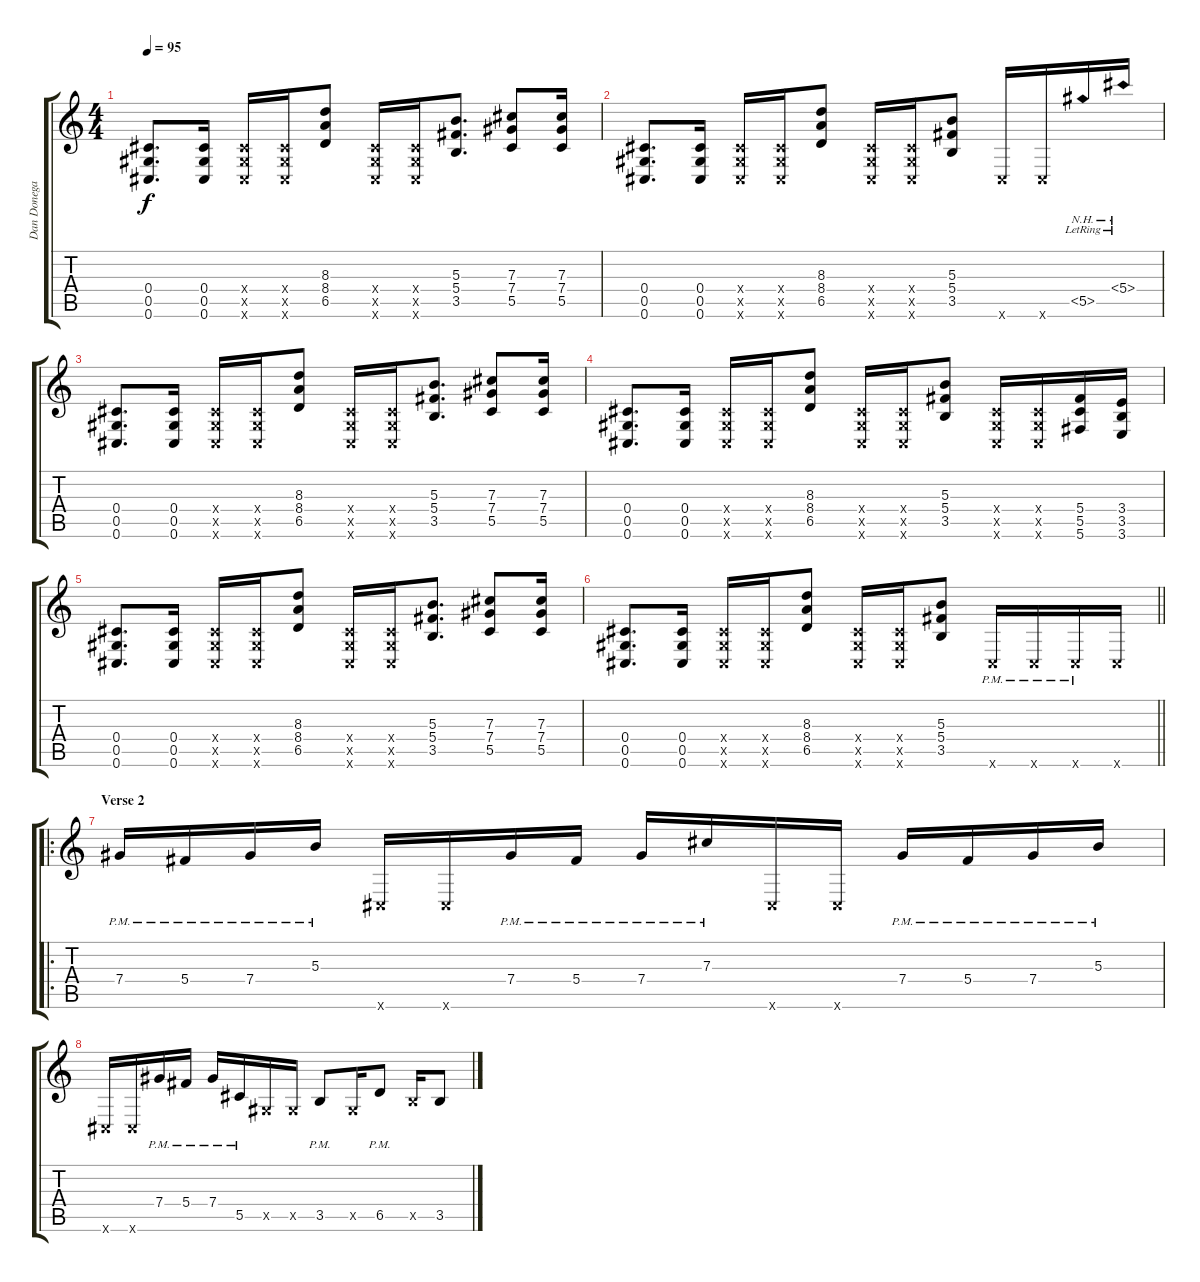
\track ("Dan Donegan" "Dan Donega") {instrument distortionguitar}
\staff {score tabs}
\tuning (Eb4 Bb3 Gb3 Db3 Ab2 Db2) {hide}
\ts (4 4)
\tempo 95
\clef g2
\ks c
(0.4 0.5 0.6).8{d dy f} (0.4 0.5 0.6).16 (0.4{x} 0.5{x} 0.6{x}).16 (0.4{x} 0.5{x} 0.6{x}).16 (8.3 8.4 6.5).8 (0.4{x} 0.5{x} 0.6{x}).16 (0.4{x} 0.5{x} 0.6{x}).16 (5.3 5.4 3.5).8{d} (7.3 7.4 5.5).8 (7.3 7.4 5.5).16 |
(0.4 0.5 0.6).8{d} (0.4 0.5 0.6).16 (0.4{x} 0.5{x} 0.6{x}).16 (0.4{x} 0.5{x} 0.6{x}).16 (8.3 8.4 6.5).8 (0.4{x} 0.5{x} 0.6{x}).16 (0.4{x} 0.5{x} 0.6{x}).16 (5.3 5.4 3.5).8 0.6{x}.16 0.6{x}.16 5.5{nh lr}.16 5.4{nh lr}.16 |
(0.4 0.5 0.6).8{d} (0.4 0.5 0.6).16 (0.4{x} 0.5{x} 0.6{x}).16 (0.4{x} 0.5{x} 0.6{x}).16 (8.3 8.4 6.5).8 (0.4{x} 0.5{x} 0.6{x}).16 (0.4{x} 0.5{x} 0.6{x}).16 (5.3 5.4 3.5).8{d} (7.3 7.4 5.5).8 (7.3 7.4 5.5).16 |
(0.4 0.5 0.6).8{d} (0.4 0.5 0.6).16 (0.4{x} 0.5{x} 0.6{x}).16 (0.4{x} 0.5{x} 0.6{x}).16 (8.3 8.4 6.5).8 (0.4{x} 0.5{x} 0.6{x}).16 (0.4{x} 0.5{x} 0.6{x}).16 (5.3 5.4 3.5).8 (0.4{x} 0.5{x} 0.6{x}).16 (0.4{x} 0.5{x} 0.6{x}).16 (5.4 5.5 5.6).16 (3.4 3.5 3.6).16 |
(0.4 0.5 0.6).8{d} (0.4 0.5 0.6).16 (0.4{x} 0.5{x} 0.6{x}).16 (0.4{x} 0.5{x} 0.6{x}).16 (8.3 8.4 6.5).8 (0.4{x} 0.5{x} 0.6{x}).16 (0.4{x} 0.5{x} 0.6{x}).16 (5.3 5.4 3.5).8{d} (7.3 7.4 5.5).8 (7.3 7.4 5.5).16 |
\barLineRight lightlight
(0.4 0.5 0.6).8{d} (0.4 0.5 0.6).16 (0.4{x} 0.5{x} 0.6{x}).16 (0.4{x} 0.5{x} 0.6{x}).16 (8.3 8.4 6.5).8 (0.4{x} 0.5{x} 0.6{x}).16 (0.4{x} 0.5{x} 0.6{x}).16 (5.3 5.4 3.5).8 0.6{pm x}.16 0.6{pm x}.16 0.6{pm x}.16 0.6{x}.16 |
\ro
\section ("" "Verse 2")
7.4{pm}.16 5.4{pm}.16 7.4{pm}.16 5.3{pm}.16 0.6{x}.16 0.6{x}.16 7.4{pm}.16 5.4{pm}.16 7.4{pm}.16 7.3{pm}.16 0.6{x}.16 0.6{x}.16 7.4{pm}.16 5.4{pm}.16 7.4{pm}.16 5.3{pm}.16 |
0.6{x}.16 0.6{x}.16 7.4{pm}.16 5.4{pm}.16 7.4{pm}.16 5.5{pm}.16 0.5{x}.16 0.5{x}.16 3.5{pm}.8 0.5{x}.16 6.5{pm}.8 3.5{x}.16 3.5.8
